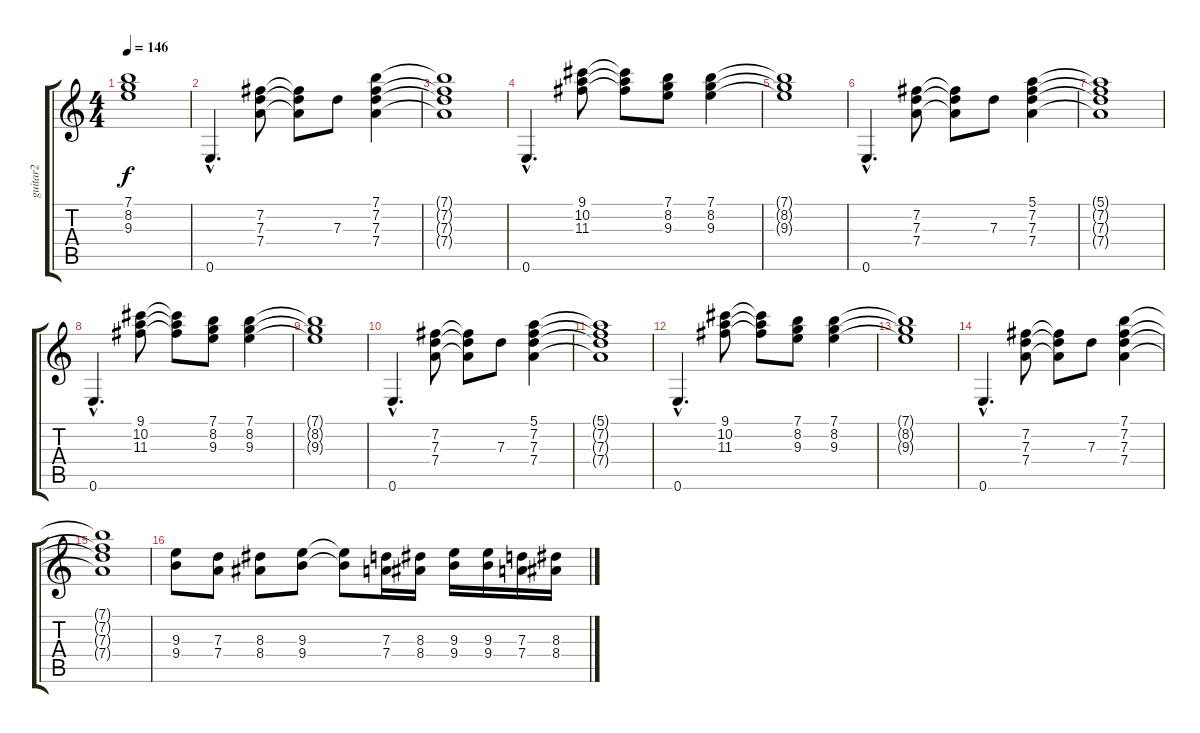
\track ("guitar2" "guitar2") {instrument overdrivenguitar}
\staff {score tabs}
\tuning (E4 B3 G3 D3 A2 E2) {hide}
\ts (4 4)
\tempo 146
\clef g2
\ks c
(7.1{t} 8.2{t} 9.3{t}).1{dy f} |
0.6{hac}.4{d} (7.2 7.3 7.4).8 (7.2{t} 7.3{t} 7.4{t}).8 7.3.8 (7.1 7.2 7.3 7.4).4 |
(7.1{t} 7.2{t} 7.3{t} 7.4{t}).1 |
0.6{hac}.4{d} (9.1 10.2 11.3).8 (9.1{t} 10.2{t} 11.3{t}).8 (7.1 8.2 9.3).8 (7.1 8.2 9.3).4 |
(7.1{t} 8.2{t} 9.3{t}).1 |
0.6{hac}.4{d} (7.2 7.3 7.4).8 (7.2{t} 7.3{t} 7.4{t}).8 7.3.8 (5.1 7.2 7.3 7.4).4 |
(5.1{t} 7.2{t} 7.3{t} 7.4{t}).1 |
0.6{hac}.4{d} (9.1 10.2 11.3).8 (9.1{t} 10.2{t} 11.3{t}).8 (7.1 8.2 9.3).8 (7.1 8.2 9.3).4 |
(7.1{t} 8.2{t} 9.3{t}).1 |
0.6{hac}.4{d} (7.2 7.3 7.4).8 (7.2{t} 7.3{t} 7.4{t}).8 7.3.8 (5.1 7.2 7.3 7.4).4 |
(5.1{t} 7.2{t} 7.3{t} 7.4{t}).1 |
0.6{hac}.4{d} (9.1 10.2 11.3).8 (9.1{t} 10.2{t} 11.3{t}).8 (7.1 8.2 9.3).8 (7.1 8.2 9.3).4 |
(7.1{t} 8.2{t} 9.3{t}).1 |
0.6{hac}.4{d} (7.2 7.3 7.4).8 (7.2{t} 7.3{t} 7.4{t}).8 7.3.8 (7.1 7.2 7.3 7.4).4 |
(7.1{t} 7.2{t} 7.3{t} 7.4{t}).1 |
(9.3 9.4).8 (7.3 7.4).8 (8.3 8.4).8 (9.3 9.4).8 (9.3{t} 9.4{t}).8 (7.3 7.4).16 (8.3 8.4).16 (9.3 9.4).16 (9.3 9.4).16 (7.3 7.4).16 (8.3 8.4).16
